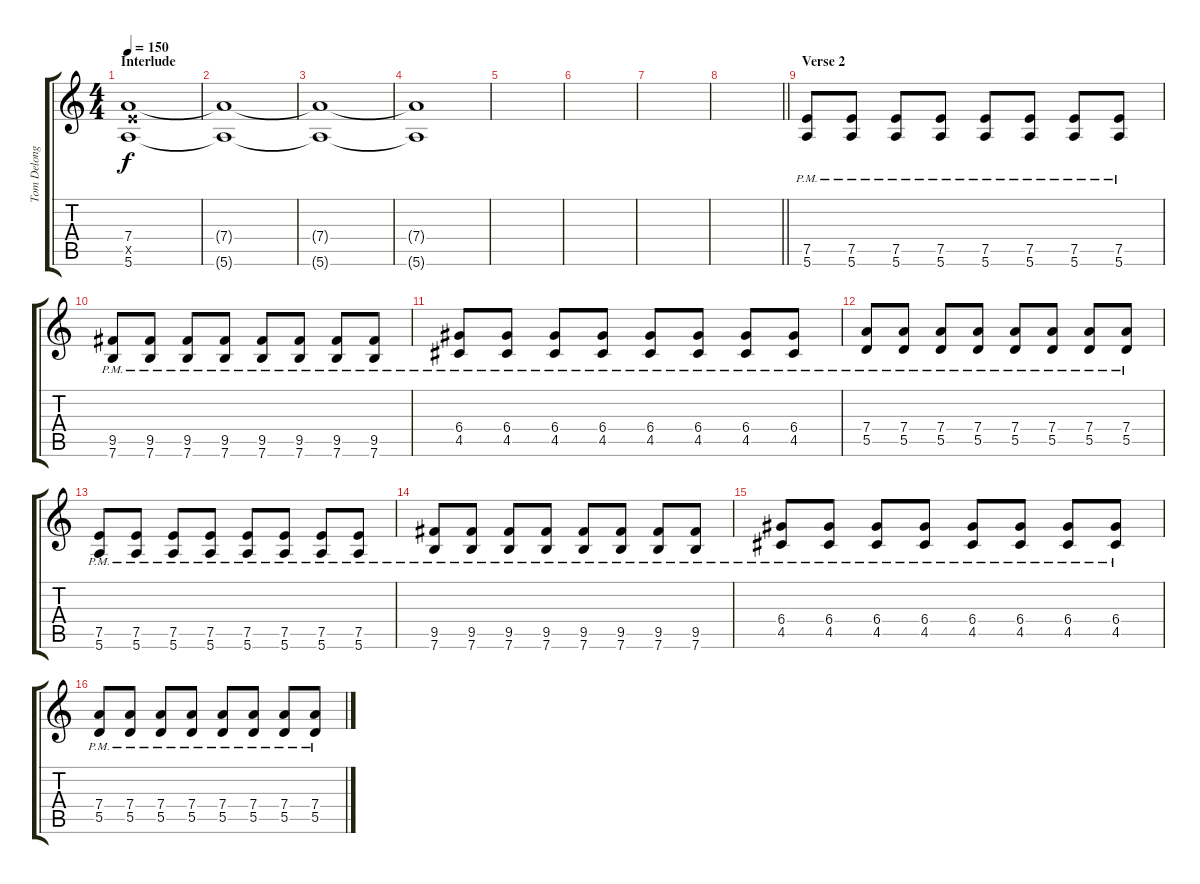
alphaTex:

\track ("Tom Delonge - Guitar" "Tom Delong") {instrument distortionguitar}
\staff {score tabs}
\tuning (E4 B3 G3 D3 A2 E2) {hide}
\ts (4 4)
\section ("" "Interlude")
\tempo 150
\clef g2
\ks c
(7.4 7.5{x} 5.6).1{dy f volume 0} |
(7.4{t} 5.6{t}).1 |
(7.4{t} 5.6{t}).1 |
(7.4{t} 5.6{t}).1 |
|
|
|
\barLineRight lightlight
|
\section ("" "Verse 2")
(7.5{pm} 5.6{pm}).8 (7.5{pm} 5.6{pm}).8 (7.5{pm} 5.6{pm}).8 (7.5{pm} 5.6{pm}).8 (7.5{pm} 5.6{pm}).8 (7.5{pm} 5.6{pm}).8 (7.5{pm} 5.6{pm}).8 (7.5{pm} 5.6{pm}).8 |
(9.5{pm} 7.6{pm}).8 (9.5{pm} 7.6{pm}).8 (9.5{pm} 7.6{pm}).8 (9.5{pm} 7.6{pm}).8 (9.5{pm} 7.6{pm}).8 (9.5{pm} 7.6{pm}).8 (9.5{pm} 7.6{pm}).8 (9.5{pm} 7.6{pm}).8 |
(6.4{pm} 4.5{pm}).8 (6.4{pm} 4.5{pm}).8 (6.4{pm} 4.5{pm}).8 (6.4{pm} 4.5{pm}).8 (6.4{pm} 4.5{pm}).8 (6.4{pm} 4.5{pm}).8 (6.4{pm} 4.5{pm}).8 (6.4{pm} 4.5{pm}).8 |
(7.4{pm} 5.5{pm}).8 (7.4{pm} 5.5{pm}).8 (7.4{pm} 5.5{pm}).8 (7.4{pm} 5.5{pm}).8 (7.4{pm} 5.5{pm}).8 (7.4{pm} 5.5{pm}).8 (7.4{pm} 5.5{pm}).8 (7.4{pm} 5.5{pm}).8 |
(7.5{pm} 5.6{pm}).8 (7.5{pm} 5.6{pm}).8 (7.5{pm} 5.6{pm}).8 (7.5{pm} 5.6{pm}).8 (7.5{pm} 5.6{pm}).8 (7.5{pm} 5.6{pm}).8 (7.5{pm} 5.6{pm}).8 (7.5{pm} 5.6{pm}).8 |
(9.5{pm} 7.6{pm}).8 (9.5{pm} 7.6{pm}).8 (9.5{pm} 7.6{pm}).8 (9.5{pm} 7.6{pm}).8 (9.5{pm} 7.6{pm}).8 (9.5{pm} 7.6{pm}).8 (9.5{pm} 7.6{pm}).8 (9.5{pm} 7.6{pm}).8 |
(6.4{pm} 4.5{pm}).8 (6.4{pm} 4.5{pm}).8 (6.4{pm} 4.5{pm}).8 (6.4{pm} 4.5{pm}).8 (6.4{pm} 4.5{pm}).8 (6.4{pm} 4.5{pm}).8 (6.4{pm} 4.5{pm}).8 (6.4{pm} 4.5{pm}).8 |
(7.4{pm} 5.5{pm}).8 (7.4{pm} 5.5{pm}).8 (7.4{pm} 5.5{pm}).8 (7.4{pm} 5.5{pm}).8 (7.4{pm} 5.5{pm}).8 (7.4{pm} 5.5{pm}).8 (7.4{pm} 5.5{pm}).8 (7.4{pm} 5.5{pm}).8
